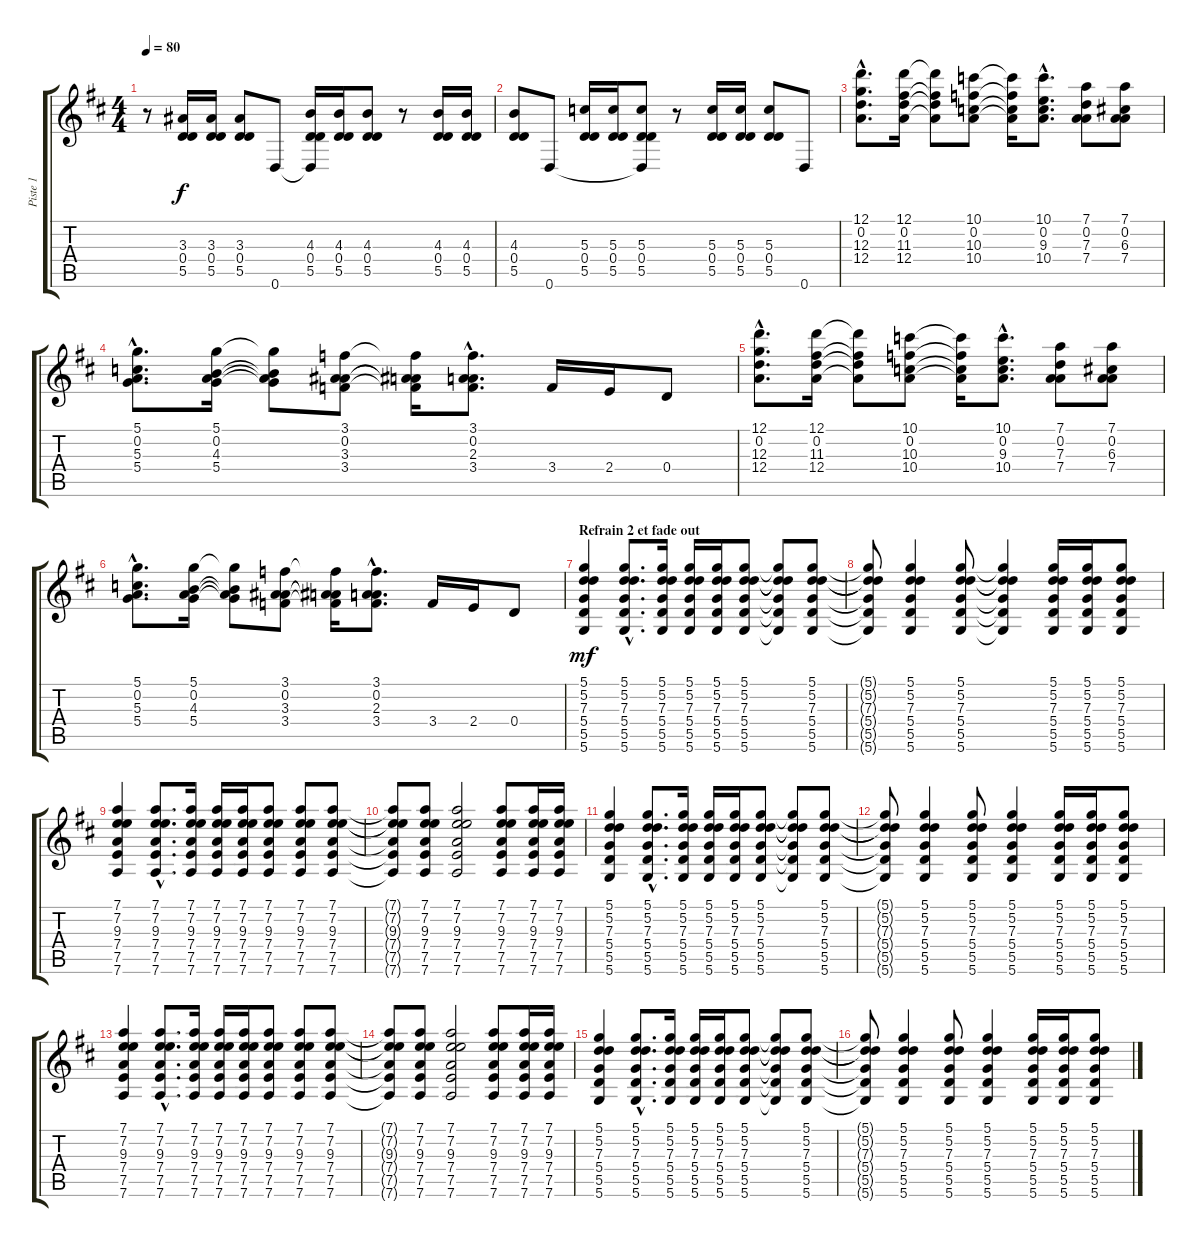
\track ("Piste 1" "Piste 1") {instrument overdrivenguitar}
\staff {score tabs}
\tuning (D4 A3 G3 D3 A2 D2) {hide}
\ts (4 4)
\tempo 80
\clef g2
\ks d
r.8{dy pp} (3.3 0.4 5.5).16{dy f} (3.3 0.4 5.5).16 (3.3 0.4 5.5).8 0.6.8 (4.3 0.4 5.5 0.6{t}).16 (4.3 0.4 5.5).16 (4.3 0.4 5.5).8 r.8 (4.3 0.4 5.5).16 (4.3 0.4 5.5).16 |
(4.3 0.4 5.5).8 0.6.8 (5.3 0.4 5.5).16 (5.3 0.4 5.5).16 (5.3 0.4 5.5 0.6{t}).8 r.8 (5.3 0.4 5.5).16 (5.3 0.4 5.5).16 (5.3 0.4 5.5).8 0.6.8 |
(12.1{hac} 0.2{hac} 12.3{hac} 12.4{hac}).8{d} (12.1 0.2 11.3 12.4).16 (12.1{t} 0.2{t} 11.3{t} 12.4{t}).8 (10.1 0.2 10.3 10.4).8 (10.1{t} 0.2{t} 10.3{t} 10.4{t}).16 (10.1{hac} 0.2{hac} 9.3{hac} 10.4{hac}).8{d} (7.1 0.2 7.3 7.4).8 (7.1 0.2 6.3 7.4).8 |
(5.1{hac} 0.2{hac} 5.3{hac} 5.4{hac}).8{d} (5.1 0.2 4.3 5.4).16 (5.1{t} 0.2{t} 4.3{t} 5.4{t}).8 (3.1 0.2 3.3 3.4).8 (3.1{t} 0.2{t} 3.3{t} 3.4{t}).16 (3.1{hac} 0.2{hac} 2.3{hac} 3.4{hac}).8{d} 3.4.16 2.4.16 0.4.8 |
(12.1{hac} 0.2{hac} 12.3{hac} 12.4{hac}).8{d} (12.1 0.2 11.3 12.4).16 (12.1{t} 0.2{t} 11.3{t} 12.4{t}).8 (10.1 0.2 10.3 10.4).8 (10.1{t} 0.2{t} 10.3{t} 10.4{t}).16 (10.1{hac} 0.2{hac} 9.3{hac} 10.4{hac}).8{d} (7.1 0.2 7.3 7.4).8 (7.1 0.2 6.3 7.4).8 |
(5.1{hac} 0.2{hac} 5.3{hac} 5.4{hac}).8{d} (5.1 0.2 4.3 5.4).16 (5.1{t} 0.2{t} 4.3{t} 5.4{t}).8 (3.1 0.2 3.3 3.4).8 (3.1{t} 0.2{t} 3.3{t} 3.4{t}).16 (3.1{hac} 0.2{hac} 2.3{hac} 3.4{hac}).8{d} 3.4.16 2.4.16 0.4.8 |
\section ("" "Refrain 2 et fade out")
(5.1 5.2 7.3 5.4 5.5 5.6).4{dy mf} (5.1{hac} 5.2{hac} 7.3{hac} 5.4{hac} 5.5{hac} 5.6{hac}).8{d} (5.1 5.2 7.3 5.4 5.5 5.6).16 (5.1 5.2 7.3 5.4 5.5 5.6).16 (5.1 5.2 7.3 5.4 5.5 5.6).16 (5.1 5.2 7.3 5.4 5.5 5.6).8 (5.1{t} 5.2{t} 7.3{t} 5.4{t} 5.5{t} 5.6{t}).8 (5.1 5.2 7.3 5.4 5.5 5.6).8 |
(5.1{t} 5.2{t} 7.3{t} 5.4{t} 5.5{t} 5.6{t}).8 (5.1 5.2 7.3 5.4 5.5 5.6).4 (5.1 5.2 7.3 5.4 5.5 5.6).8 (5.1{t} 5.2{t} 7.3{t} 5.4{t} 5.5{t} 5.6{t}).4 (5.1 5.2 7.3 5.4 5.5 5.6).16 (5.1 5.2 7.3 5.4 5.5 5.6).16 (5.1 5.2 7.3 5.4 5.5 5.6).8 |
(7.1 7.2 9.3 7.4 7.5 7.6).4 (7.1{hac} 7.2{hac} 9.3{hac} 7.4{hac} 7.5{hac} 7.6{hac}).8{d} (7.1 7.2 9.3 7.4 7.5 7.6).16 (7.1 7.2 9.3 7.4 7.5 7.6).16 (7.1 7.2 9.3 7.4 7.5 7.6).16 (7.1 7.2 9.3 7.4 7.5 7.6).8 (7.1 7.2 9.3 7.4 7.5 7.6).8 (7.1 7.2 9.3 7.4 7.5 7.6).8 |
(7.1{t} 7.2{t} 9.3{t} 7.4{t} 7.5{t} 7.6{t}).8 (7.1 7.2 9.3 7.4 7.5 7.6).8 (7.1 7.2 9.3 7.4 7.5 7.6).2 (7.1 7.2 9.3 7.4 7.5 7.6).8 (7.1 7.2 9.3 7.4 7.5 7.6).16 (7.1 7.2 9.3 7.4 7.5 7.6).16 |
(5.1 5.2 7.3 5.4 5.5 5.6).4 (5.1{hac} 5.2{hac} 7.3{hac} 5.4{hac} 5.5{hac} 5.6{hac}).8{d} (5.1 5.2 7.3 5.4 5.5 5.6).16 (5.1 5.2 7.3 5.4 5.5 5.6).16 (5.1 5.2 7.3 5.4 5.5 5.6).16 (5.1 5.2 7.3 5.4 5.5 5.6).8 (5.1{t} 5.2{t} 7.3{t} 5.4{t} 5.5{t} 5.6{t}).8 (5.1 5.2 7.3 5.4 5.5 5.6).8 |
(5.1{t} 5.2{t} 7.3{t} 5.4{t} 5.5{t} 5.6{t}).8 (5.1 5.2 7.3 5.4 5.5 5.6).4 (5.1 5.2 7.3 5.4 5.5 5.6).8 (5.1 5.2 7.3 5.4 5.5 5.6).4 (5.1 5.2 7.3 5.4 5.5 5.6).16 (5.1 5.2 7.3 5.4 5.5 5.6).16 (5.1 5.2 7.3 5.4 5.5 5.6).8 |
(7.1 7.2 9.3 7.4 7.5 7.6).4 (7.1{hac} 7.2{hac} 9.3{hac} 7.4{hac} 7.5{hac} 7.6{hac}).8{d} (7.1 7.2 9.3 7.4 7.5 7.6).16 (7.1 7.2 9.3 7.4 7.5 7.6).16 (7.1 7.2 9.3 7.4 7.5 7.6).16 (7.1 7.2 9.3 7.4 7.5 7.6).8 (7.1 7.2 9.3 7.4 7.5 7.6).8 (7.1 7.2 9.3 7.4 7.5 7.6).8 |
(7.1{t} 7.2{t} 9.3{t} 7.4{t} 7.5{t} 7.6{t}).8 (7.1 7.2 9.3 7.4 7.5 7.6).8 (7.1 7.2 9.3 7.4 7.5 7.6).2 (7.1 7.2 9.3 7.4 7.5 7.6).8 (7.1 7.2 9.3 7.4 7.5 7.6).16 (7.1 7.2 9.3 7.4 7.5 7.6).16 |
(5.1 5.2 7.3 5.4 5.5 5.6).4 (5.1{hac} 5.2{hac} 7.3{hac} 5.4{hac} 5.5{hac} 5.6{hac}).8{d} (5.1 5.2 7.3 5.4 5.5 5.6).16 (5.1 5.2 7.3 5.4 5.5 5.6).16 (5.1 5.2 7.3 5.4 5.5 5.6).16 (5.1 5.2 7.3 5.4 5.5 5.6).8 (5.1{t} 5.2{t} 7.3{t} 5.4{t} 5.5{t} 5.6{t}).8 (5.1 5.2 7.3 5.4 5.5 5.6).8 |
(5.1{t} 5.2{t} 7.3{t} 5.4{t} 5.5{t} 5.6{t}).8 (5.1 5.2 7.3 5.4 5.5 5.6).4 (5.1 5.2 7.3 5.4 5.5 5.6).8 (5.1 5.2 7.3 5.4 5.5 5.6).4 (5.1 5.2 7.3 5.4 5.5 5.6).16 (5.1 5.2 7.3 5.4 5.5 5.6).16 (5.1 5.2 7.3 5.4 5.5 5.6).8
